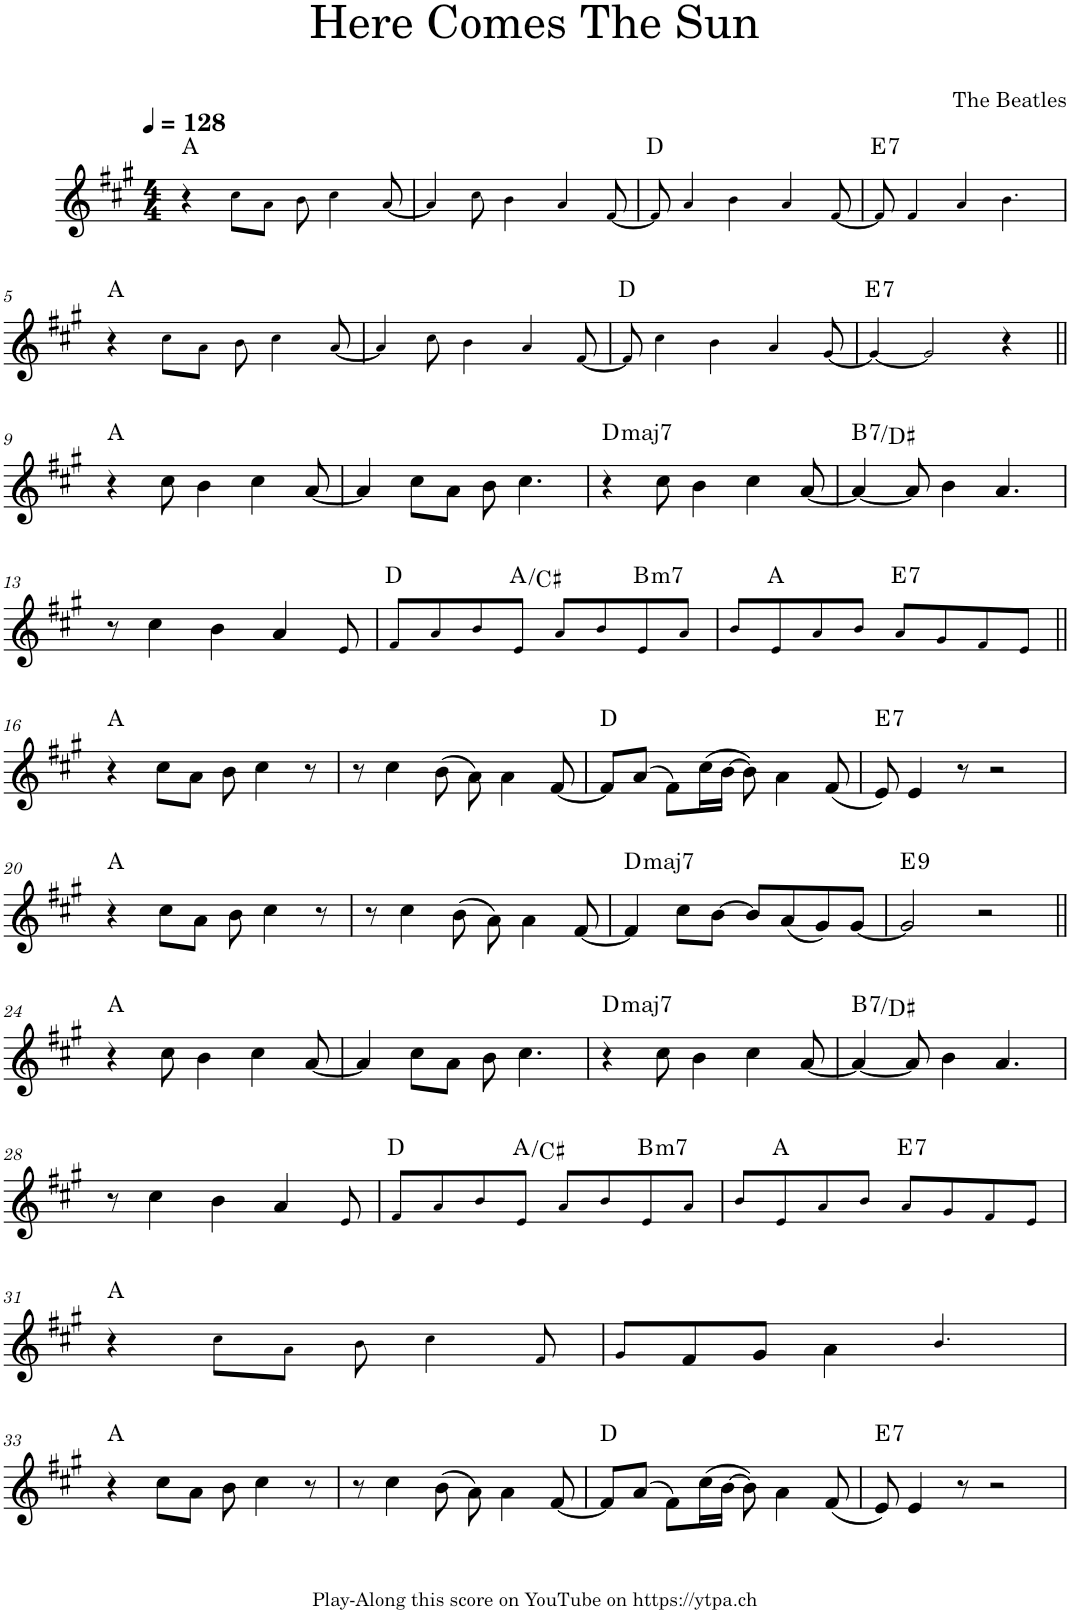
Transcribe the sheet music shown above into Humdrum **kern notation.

**kern	**harte
*part1	*part1
*staff1	*
*I"Piano	*
*I'Pno.	*
*clefG2	*
*k[f#c#g#]	*
*M4/4	*
*MM128	*
=1	=1
4r	A:maj
8cc#!\L	.
8a!\J	.
8b!\	.
4cc#!\	.
[8a!/	.
=2	=2
4a!/]	.
8cc#!\	.
4b!\	.
4a!/	.
[8f#!/	.
=3	=3
8f#!/]	D:maj
4a!/	.
4b!\	.
4a!/	.
[8f#!/	.
=4	=4
!	!LO:H:kt=7
8f#!/]	E:7
4f#!/	.
4a!/	.
4.b!\	.
!!LO:LB:g=z
=5	=5
4r	A:maj
8cc#!\L	.
8a!\J	.
8b!\	.
4cc#!\	.
[8a!/	.
=6	=6
4a!/]	.
8cc#!\	.
4b!\	.
4a!/	.
[8f#!/	.
=7	=7
8f#!/]	D:maj
4cc#!\	.
4b!\	.
4a!/	.
[8g#!/	.
=8	=8
!	!LO:H:kt=7
4g#!/_	E:7
2g#!/]	.
4r	.
!!LO:LB:g=z
=9||	=9||
4r	A:maj
8cc#\	.
4b\	.
4cc#\	.
[8a/	.
=10	=10
4a/]	.
8cc#\L	.
8a\J	.
8b\	.
4.cc#\	.
=11	=11
!	!LO:H:kt=maj7
4r	D:maj7
8cc#\	.
4b\	.
4cc#\	.
[8a/	.
=12	=12
!	!LO:H:kt=7
4a/_	B:7/3
8a/]	.
4b\	.
4.a/	.
!!LO:LB:g=z
=13	=13
8r	.
4cc#\	.
4b\	.
4a/	.
8e!/	.
=14	=14
8f#!/L	D:maj
8a!/	.
8b!/	.
8e!/J	A:maj/3
8a!/L	.
8b!/	.
!	!LO:H:kt=m7
8e!/	B:min7
8a!/J	.
=15	=15
8b!/L	.
8e!/	A:maj
8a!/	.
8b!/J	.
!	!LO:H:kt=7
8a!/L	E:7
8g#!/	.
8f#!/	.
8e!/J	.
!!LO:LB:g=z
=16||	=16||
4r	A:maj
8cc#\L	.
8a\J	.
8b\	.
4cc#\	.
8r	.
=17	=17
8r	.
4cc#\	.
(8b\	.
8a\)	.
4a\	.
[8f#/	.
=18	=18
8f#/L]	D:maj
(8a/J	.
8f#\L)	.
(16cc#\L	.
[16b\JJ	.
8b\])	.
4a\	.
(8f#/	.
=19	=19
!	!LO:H:kt=7
8e/)	E:7
4e/	.
8r	.
2r	.
!!LO:LB:g=z
=20	=20
4r	A:maj
8cc#\L	.
8a\J	.
8b\	.
4cc#\	.
8r	.
=21	=21
8r	.
4cc#\	.
(8b\	.
8a\)	.
4a\	.
[8f#/	.
=22	=22
!	!LO:H:kt=maj7
4f#/]	D:maj7
8cc#\L	.
[8b\J	.
8b/L]	.
(8a/	.
8g#/)	.
[8g#/J	.
=23	=23
!	!LO:H:kt=9
2g#/]	E:9
2r	.
!!LO:LB:g=z
=24||	=24||
4r	A:maj
8cc#\	.
4b\	.
4cc#\	.
[8a/	.
=25	=25
4a/]	.
8cc#\L	.
8a\J	.
8b\	.
4.cc#\	.
=26	=26
!	!LO:H:kt=maj7
4r	D:maj7
8cc#\	.
4b\	.
4cc#\	.
[8a/	.
=27	=27
!	!LO:H:kt=7
4a/_	B:7/3
8a/]	.
4b\	.
4.a/	.
!!LO:LB:g=z
=28	=28
8r	.
4cc#\	.
4b\	.
4a/	.
8e!/	.
=29	=29
8f#!/L	D:maj
8a!/	.
8b!/	.
8e!/J	A:maj/3
8a!/L	.
8b!/	.
!	!LO:H:kt=m7
8e!/	B:min7
8a!/J	.
=30	=30
8b!/L	.
8e!/	A:maj
8a!/	.
8b!/J	.
!	!LO:H:kt=7
8a!/L	E:7
8g#!/	.
8f#!/	.
8e!/J	.
!!LO:LB:g=z
=31	=31
4r	A:maj
8cc#!\L	.
8a!\J	.
8b!\	.
4cc#!\	.
8f#!/	.
=32	=32
8g#!/L	.
8f#/	.
8g#/J	.
4a\	.
4.b!/	.
!!LO:LB:g=z
=33	=33
4r	A:maj
8cc#\L	.
8a\J	.
8b\	.
4cc#\	.
8r	.
=34	=34
8r	.
4cc#\	.
(8b\	.
8a\)	.
4a\	.
[8f#/	.
=35	=35
8f#/L]	D:maj
(8a/J	.
8f#\L)	.
(16cc#\L	.
[16b\JJ	.
8b\])	.
4a\	.
(8f#/	.
=36	=36
!	!LO:H:kt=7
8e/)	E:7
4e/	.
8r	.
2r	.
=	=
*-	*-
